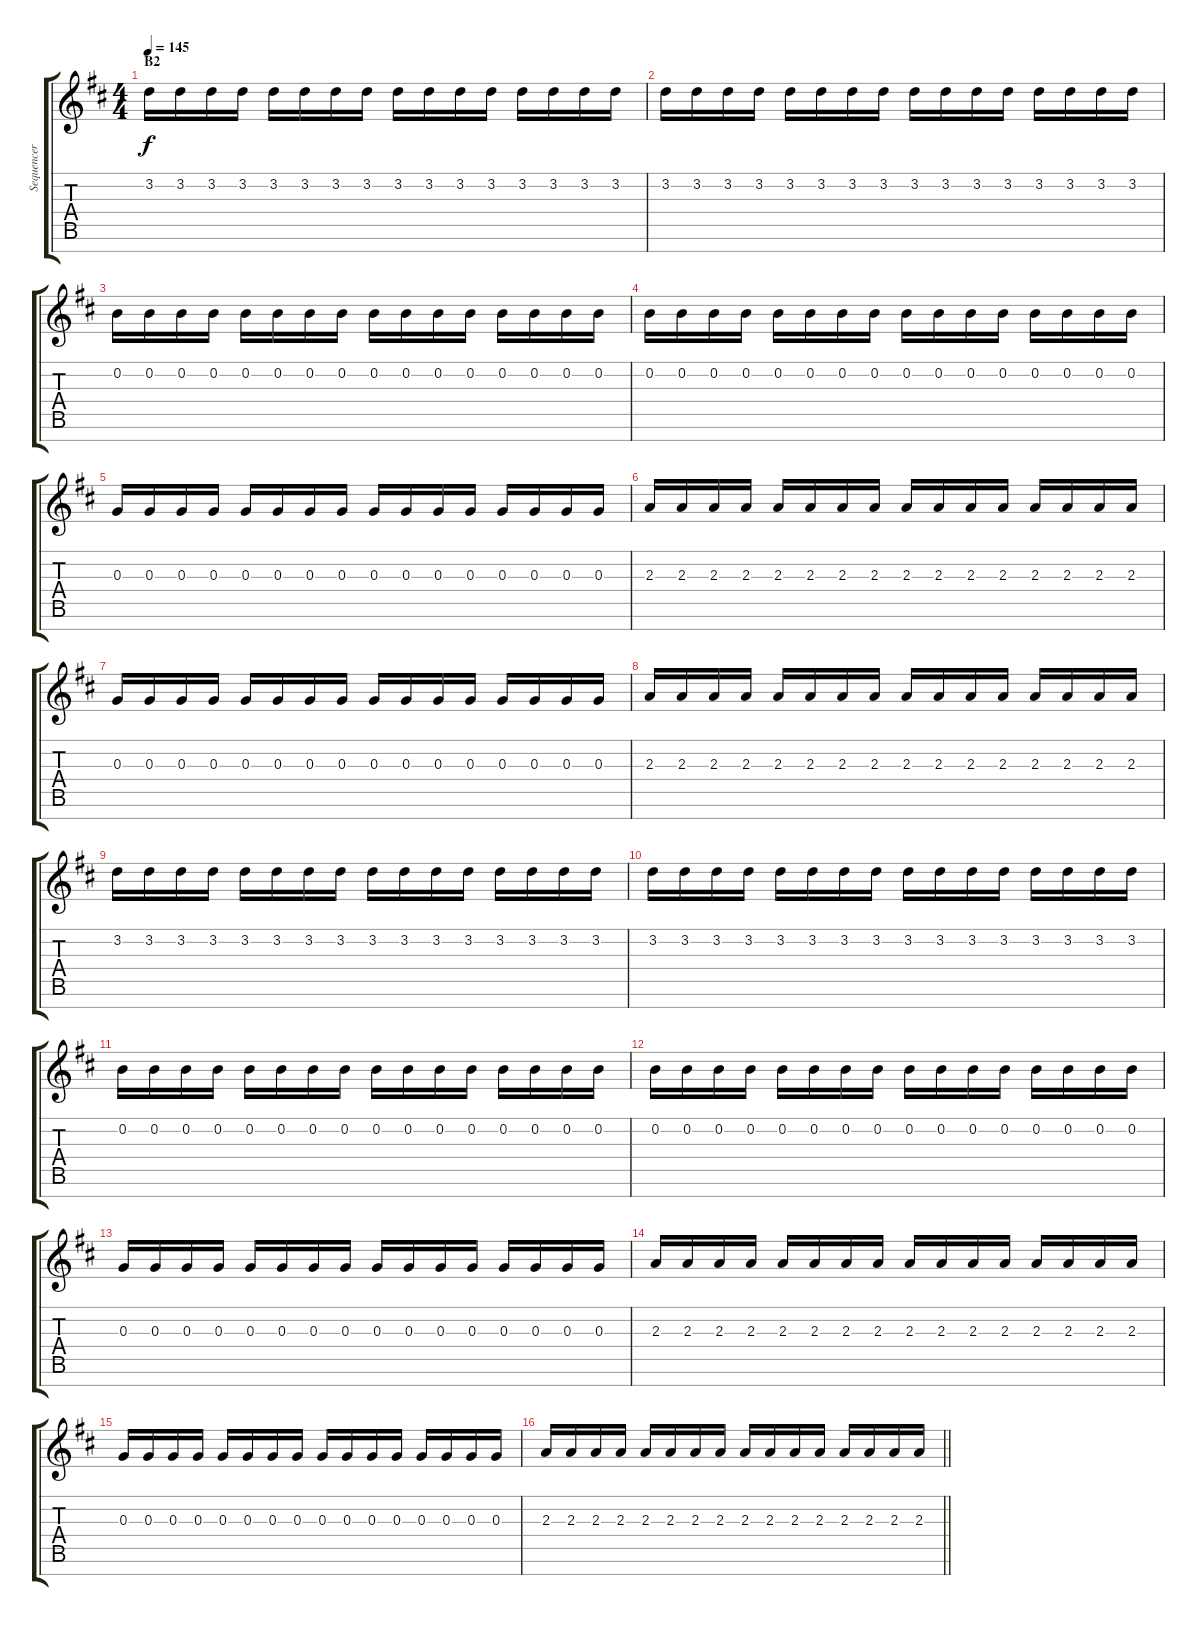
\track ("Sequencer" "Sequencer") {instrument pad3polysynth}
\staff {score tabs}
\tuning (E5 B4 G4 D4 A3 E3 B2) {hide}
\ts (4 4)
\section ("" "B2")
\tempo 145
\clef g2
\ks d
3.2.16{dy f} 3.2.16 3.2.16 3.2.16 3.2.16 3.2.16 3.2.16 3.2.16 3.2.16 3.2.16 3.2.16 3.2.16 3.2.16 3.2.16 3.2.16 3.2.16 |
3.2.16 3.2.16 3.2.16 3.2.16 3.2.16 3.2.16 3.2.16 3.2.16 3.2.16 3.2.16 3.2.16 3.2.16 3.2.16 3.2.16 3.2.16 3.2.16 |
0.2.16 0.2.16 0.2.16 0.2.16 0.2.16 0.2.16 0.2.16 0.2.16 0.2.16 0.2.16 0.2.16 0.2.16 0.2.16 0.2.16 0.2.16 0.2.16 |
0.2.16 0.2.16 0.2.16 0.2.16 0.2.16 0.2.16 0.2.16 0.2.16 0.2.16 0.2.16 0.2.16 0.2.16 0.2.16 0.2.16 0.2.16 0.2.16 |
0.3.16 0.3.16 0.3.16 0.3.16 0.3.16 0.3.16 0.3.16 0.3.16 0.3.16 0.3.16 0.3.16 0.3.16 0.3.16 0.3.16 0.3.16 0.3.16 |
2.3.16 2.3.16 2.3.16 2.3.16 2.3.16 2.3.16 2.3.16 2.3.16 2.3.16 2.3.16 2.3.16 2.3.16 2.3.16 2.3.16 2.3.16 2.3.16 |
0.3.16 0.3.16 0.3.16 0.3.16 0.3.16 0.3.16 0.3.16 0.3.16 0.3.16 0.3.16 0.3.16 0.3.16 0.3.16 0.3.16 0.3.16 0.3.16 |
2.3.16 2.3.16 2.3.16 2.3.16 2.3.16 2.3.16 2.3.16 2.3.16 2.3.16 2.3.16 2.3.16 2.3.16 2.3.16 2.3.16 2.3.16 2.3.16 |
3.2.16 3.2.16 3.2.16 3.2.16 3.2.16 3.2.16 3.2.16 3.2.16 3.2.16 3.2.16 3.2.16 3.2.16 3.2.16 3.2.16 3.2.16 3.2.16 |
3.2.16 3.2.16 3.2.16 3.2.16 3.2.16 3.2.16 3.2.16 3.2.16 3.2.16 3.2.16 3.2.16 3.2.16 3.2.16 3.2.16 3.2.16 3.2.16 |
0.2.16 0.2.16 0.2.16 0.2.16 0.2.16 0.2.16 0.2.16 0.2.16 0.2.16 0.2.16 0.2.16 0.2.16 0.2.16 0.2.16 0.2.16 0.2.16 |
0.2.16 0.2.16 0.2.16 0.2.16 0.2.16 0.2.16 0.2.16 0.2.16 0.2.16 0.2.16 0.2.16 0.2.16 0.2.16 0.2.16 0.2.16 0.2.16 |
0.3.16 0.3.16 0.3.16 0.3.16 0.3.16 0.3.16 0.3.16 0.3.16 0.3.16 0.3.16 0.3.16 0.3.16 0.3.16 0.3.16 0.3.16 0.3.16 |
2.3.16 2.3.16 2.3.16 2.3.16 2.3.16 2.3.16 2.3.16 2.3.16 2.3.16 2.3.16 2.3.16 2.3.16 2.3.16 2.3.16 2.3.16 2.3.16 |
0.3.16 0.3.16 0.3.16 0.3.16 0.3.16 0.3.16 0.3.16 0.3.16 0.3.16 0.3.16 0.3.16 0.3.16 0.3.16 0.3.16 0.3.16 0.3.16 |
\barLineRight lightlight
2.3.16 2.3.16 2.3.16 2.3.16 2.3.16 2.3.16 2.3.16 2.3.16 2.3.16 2.3.16 2.3.16 2.3.16 2.3.16 2.3.16 2.3.16 2.3.16
